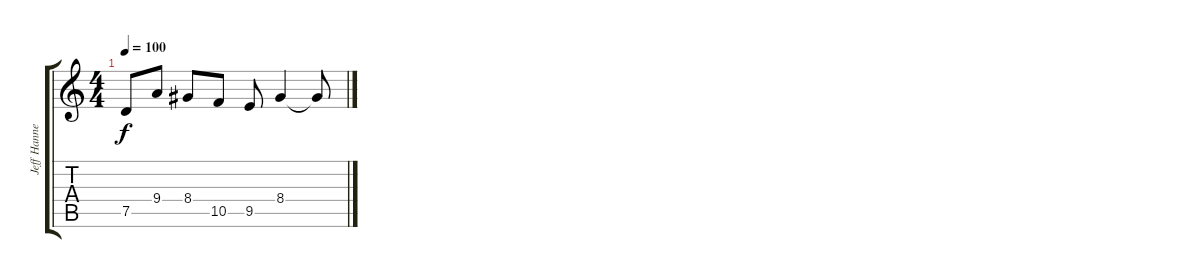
\track ("Jeff Hanneman" "Jeff Hanne") {instrument distortionguitar}
\staff {score tabs}
\tuning (D4 A3 F3 C3 G2 D2) {hide}
\ts (4 4)
\tempo 100
\clef g2
\ks c
7.5.8{dy f} 9.4.8 8.4.8 10.5.8 9.5.8 8.4.4 8.4{t}.8
